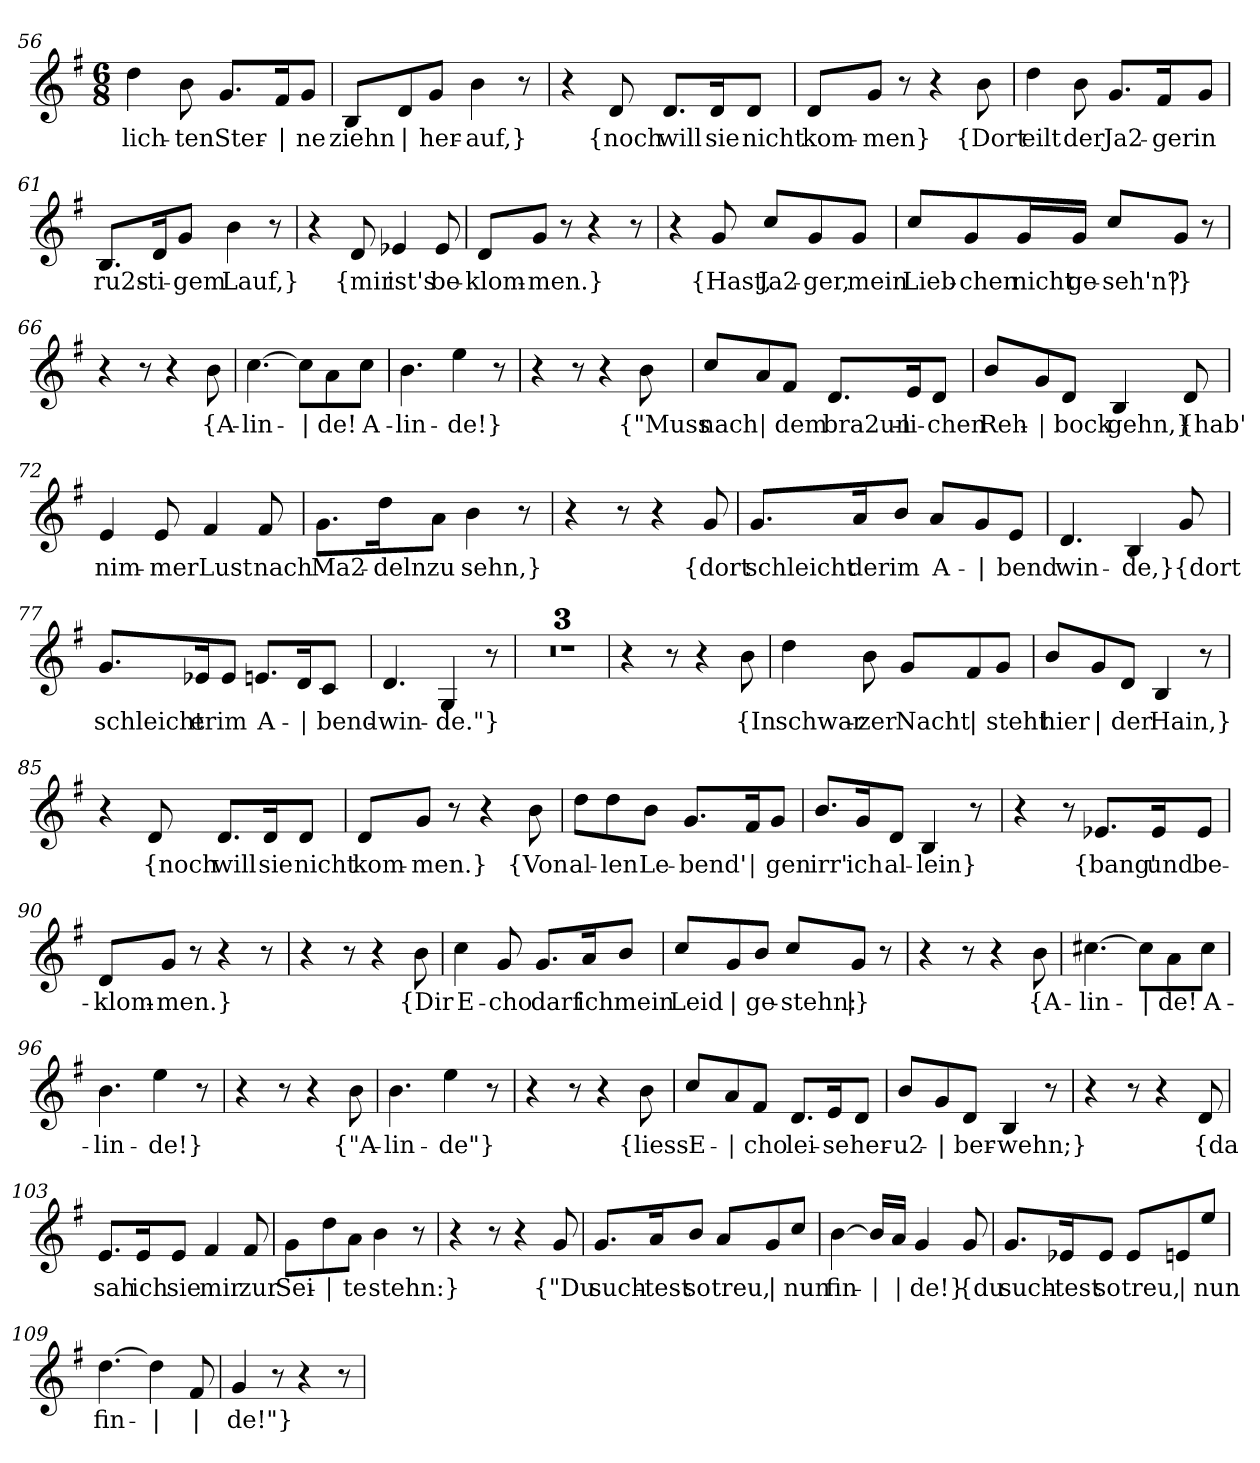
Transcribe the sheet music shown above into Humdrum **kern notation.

**kern	**text
*part1	*part1
*staff1	*staff1
*clefG2	*
*k[f#]	*
*M6/8	*
=56	=56
!	!LO:LY:b
4dd\	lich-
!	!LO:LY:b
8b\	-ten
!	!LO:LY:b
8.g/L	Ster-
!	!LO:LY:b
16f#/K	|
!	!LO:LY:b
8g/J	-ne
=57	=57
!	!LO:LY:b
8B/L	ziehn
!	!LO:LY:b
8d/	|
!	!LO:LY:b
8g/J	her-
!	!LO:LY:b
4b\	-auf,}
8r	.
=58	=58
4r	.
!	!LO:LY:b
8d/	{noch
!	!LO:LY:b
8.d/L	will
!	!LO:LY:b
16d/K	sie
!	!LO:LY:b
8d/J	nicht
=59	=59
!	!LO:LY:b
8d/L	kom-
!	!LO:LY:b
8g/J	-men}
8r	.
4r	.
!	!LO:LY:b
8b\	{Dort
!!LO:LB:g=z
=60	=60
!	!LO:LY:b
4dd\	eilt
!	!LO:LY:b
8b\	der
!	!LO:LY:b
8.g/L	Ja2-
!	!LO:LY:b
16f#/K	-ger
!	!LO:LY:b
8g/J	in
=61	=61
!	!LO:LY:b
8.B/L	ru2s-
!	!LO:LY:b
16d/K	-ti-
!	!LO:LY:b
8g/J	-gem
!	!LO:LY:b
4b\	Lauf,}
8r	.
=62	=62
4r	.
!	!LO:LY:b
8d/	{mir
!	!LO:LY:b
4e-X/	ist's
!	!LO:LY:b
8e-/	be-
=63	=63
!	!LO:LY:b
8d/L	-klom-
!	!LO:LY:b
8g/J	-men.}
8r	.
4r	.
8r	.
=64	=64
4r	.
!	!LO:LY:b
8g/	{Hast,
!	!LO:LY:b
8cc/L	Ja2-
!	!LO:LY:b
8g/	-ger,
!	!LO:LY:b
8g/J	mein
!!LO:LB:g=z
=65	=65
!	!LO:LY:b
8cc/L	Lieb-
!	!LO:LY:b
8g/	-chen
!	!LO:LY:b
16g/L	nicht
!	!LO:LY:b
16g/JJ	ge-
!	!LO:LY:b
8cc/L	-seh'n?
!	!LO:LY:b
8g/J	|}
8r	.
=66	=66
4r	.
8r	.
4r	.
!	!LO:LY:b
8b\	{A-
=67	=67
!	!LO:LY:b
[4.cc\	-lin-
!	!LO:LY:b
8cc\L]	|
!	!LO:LY:b
8a\	-de!
!	!LO:LY:b
8cc\J	A-
=68	=68
!	!LO:LY:b
4.b\	-lin-
!	!LO:LY:b
4ee\	-de!}
8r	.
=69	=69
4r	.
8r	.
4r	.
!	!LO:LY:b
8b\	{"Muss
!!LO:LB:g=z
=70	=70
!	!LO:LY:b
8cc/L	nach
!	!LO:LY:b
8a/	|
!	!LO:LY:b
8f#/J	dem
!	!LO:LY:b
8.d/L	bra2un-
!	!LO:LY:b
16e/K	-li-
!	!LO:LY:b
8d/J	-chen
=71	=71
!	!LO:LY:b
8b/L	Reh-
!	!LO:LY:b
8g/	|
!	!LO:LY:b
8d/J	-bock
!	!LO:LY:b
4B/	gehn,}
!	!LO:LY:b
8d/	{hab'
=72	=72
!	!LO:LY:b
4e/	nim-
!	!LO:LY:b
8e/	-mer
!	!LO:LY:b
4f#/	Lust
!	!LO:LY:b
8f#/	nach
=73	=73
!	!LO:LY:b
8.g\L	Ma2-
!	!LO:LY:b
16dd\K	-deln
!	!LO:LY:b
8a\J	zu
!	!LO:LY:b
4b\	sehn,}
8r	.
!!LO:LB:g=z
=74	=74
4r	.
8r	.
4r	.
!	!LO:LY:b
8g/	{dort
=75	=75
!	!LO:LY:b
8.g/L	schleicht
!	!LO:LY:b
16a/K	der
!	!LO:LY:b
8b/J	im
!	!LO:LY:b
8a/L	A-
!	!LO:LY:b
8g/	|
!	!LO:LY:b
8e/J	-bend
=76	=76
!	!LO:LY:b
4.d/	win-
!	!LO:LY:b
4B/	-de,}
!	!LO:LY:b
8g/	{dort
=77	=77
!	!LO:LY:b
8.g/L	schleicht
!	!LO:LY:b
16e-X/K	er
!	!LO:LY:b
8e-/J	im
!	!LO:LY:b
8.en/L	A-
!	!LO:LY:b
16d/K	|
!	!LO:LY:b
8c/J	-bend-
=78	=78
!	!LO:LY:b
4.d/	-win-
!	!LO:LY:b
4G/	-de."}
8r	.
=79	=79
2.r	.
!!LO:LB:g=z
=80	=80
2.r	.
=81	=81
2.r	.
=82	=82
4r	.
8r	.
4r	.
!	!LO:LY:b
8b\	{In
=83	=83
!	!LO:LY:b
4dd\	schwar-
!	!LO:LY:b
8b\	-zer
!	!LO:LY:b
8g/L	Nacht
!	!LO:LY:b
8f#/	|
!	!LO:LY:b
8g/J	steht
=84	=84
!	!LO:LY:b
8b/L	hier
!	!LO:LY:b
8g/	|
!	!LO:LY:b
8d/J	der
!	!LO:LY:b
4B/	Hain,}
8r	.
=85	=85
4r	.
!	!LO:LY:b
8d/	{noch
!	!LO:LY:b
8.d/L	will
!	!LO:LY:b
16d/K	sie
!	!LO:LY:b
8d/J	nicht
=86	=86
!	!LO:LY:b
8d/L	kom-
!	!LO:LY:b
8g/J	-men.}
8r	.
4r	.
!	!LO:LY:b
8b\	{Von
!!LO:LB:g=z
=87	=87
!	!LO:LY:b
8dd\L	al-
!	!LO:LY:b
8dd\	-len
!	!LO:LY:b
8b\J	Le-
!	!LO:LY:b
8.g/L	-bend'
!	!LO:LY:b
16f#/K	|
!	!LO:LY:b
8g/J	-gen
=88	=88
!	!LO:LY:b
8.b/L	irr'
!	!LO:LY:b
16g/K	ich
!	!LO:LY:b
8d/J	al-
!	!LO:LY:b
4B/	-lein}
8r	.
=89	=89
4r	.
8r	.
!	!LO:LY:b
8.e-X/L	{bang'
!	!LO:LY:b
16e-/K	und
!	!LO:LY:b
8e-/J	be-
=90	=90
!	!LO:LY:b
8d/L	-klom-
!	!LO:LY:b
8g/J	-men.}
8r	.
4r	.
8r	.
=91	=91
4r	.
8r	.
4r	.
!	!LO:LY:b
8b\	{Dir
!!LO:LB:g=z
=92	=92
!	!LO:LY:b
4cc\	E-
!	!LO:LY:b
8g/	-cho
!	!LO:LY:b
8.g/L	darf
!	!LO:LY:b
16a/K	ich
!	!LO:LY:b
8b/J	mein
=93	=93
!	!LO:LY:b
8cc/L	Leid
!	!LO:LY:b
8g/	|
!	!LO:LY:b
8b/J	ge-
!	!LO:LY:b
8cc/L	-stehn:
!	!LO:LY:b
8g/J	|}
8r	.
=94	=94
4r	.
8r	.
4r	.
!	!LO:LY:b
8b\	{A-
=95	=95
!	!LO:LY:b
[4.cc#X\	-lin-
!	!LO:LY:b
8cc#\L]	|
!	!LO:LY:b
8a\	-de!
!	!LO:LY:b
8cc#\J	A-
=96	=96
!	!LO:LY:b
4.b\	-lin-
!	!LO:LY:b
4ee\	-de!}
8r	.
=97	=97
4r	.
8r	.
4r	.
!	!LO:LY:b
8b\	{"A-
=98	=98
!	!LO:LY:b
4.b\	-lin-
!	!LO:LY:b
4ee\	-de"}
8r	.
!!LO:LB:g=z
=99	=99
4r	.
8r	.
4r	.
!	!LO:LY:b
8b\	{liess
=100	=100
!	!LO:LY:b
8cc/L	E-
!	!LO:LY:b
8a/	|
!	!LO:LY:b
8f#/J	-cho
!	!LO:LY:b
8.d/L	lei-
!	!LO:LY:b
16e/K	-se
!	!LO:LY:b
8d/J	her-
=101	=101
!	!LO:LY:b
8b/L	-u2-
!	!LO:LY:b
8g/	|
!	!LO:LY:b
8d/J	-ber-
!	!LO:LY:b
4B/	-wehn;}
8r	.
=102	=102
4r	.
8r	.
4r	.
!	!LO:LY:b
8d/	{da
=103	=103
!	!LO:LY:b
8.e/L	sah
!	!LO:LY:b
16e/K	ich
!	!LO:LY:b
8e/J	sie
!	!LO:LY:b
4f#/	mir
!	!LO:LY:b
8f#/	zur
=104	=104
!	!LO:LY:b
8g\L	Sei-
!	!LO:LY:b
8dd\	|
!	!LO:LY:b
8a\J	-te
!	!LO:LY:b
4b\	stehn:}
8r	.
!!LO:LB:g=z
=105	=105
4r	.
8r	.
4r	.
!	!LO:LY:b
8g/	{"Du
=106	=106
!	!LO:LY:b
8.g/L	such-
!	!LO:LY:b
16a/K	-test
!	!LO:LY:b
8b/J	so
!	!LO:LY:b
8a/L	treu,
!	!LO:LY:b
8g/	|
!	!LO:LY:b
8cc/J	nun
=107	=107
!	!LO:LY:b
[4b\	fin-
!	!LO:LY:b
16b/LL]	|
!	!LO:LY:b
16a/JJ	|
!	!LO:LY:b
4g/	-de!}
!	!LO:LY:b
8g/	{du
=108	=108
!	!LO:LY:b
8.g/L	such-
!	!LO:LY:b
16e-X/K	-test
!	!LO:LY:b
8e-/J	so
!	!LO:LY:b
8e-/L	treu,
!	!LO:LY:b
8en/	|
!	!LO:LY:b
8ee/J	nun
=109	=109
!	!LO:LY:b
[4.dd\	fin-
!	!LO:LY:b
4dd\]	|
!	!LO:LY:b
8f#/	|
=110	=110
!	!LO:LY:b
4g/	-de!"}
8r	.
4r	.
8r	.
=	=
*-	*-
